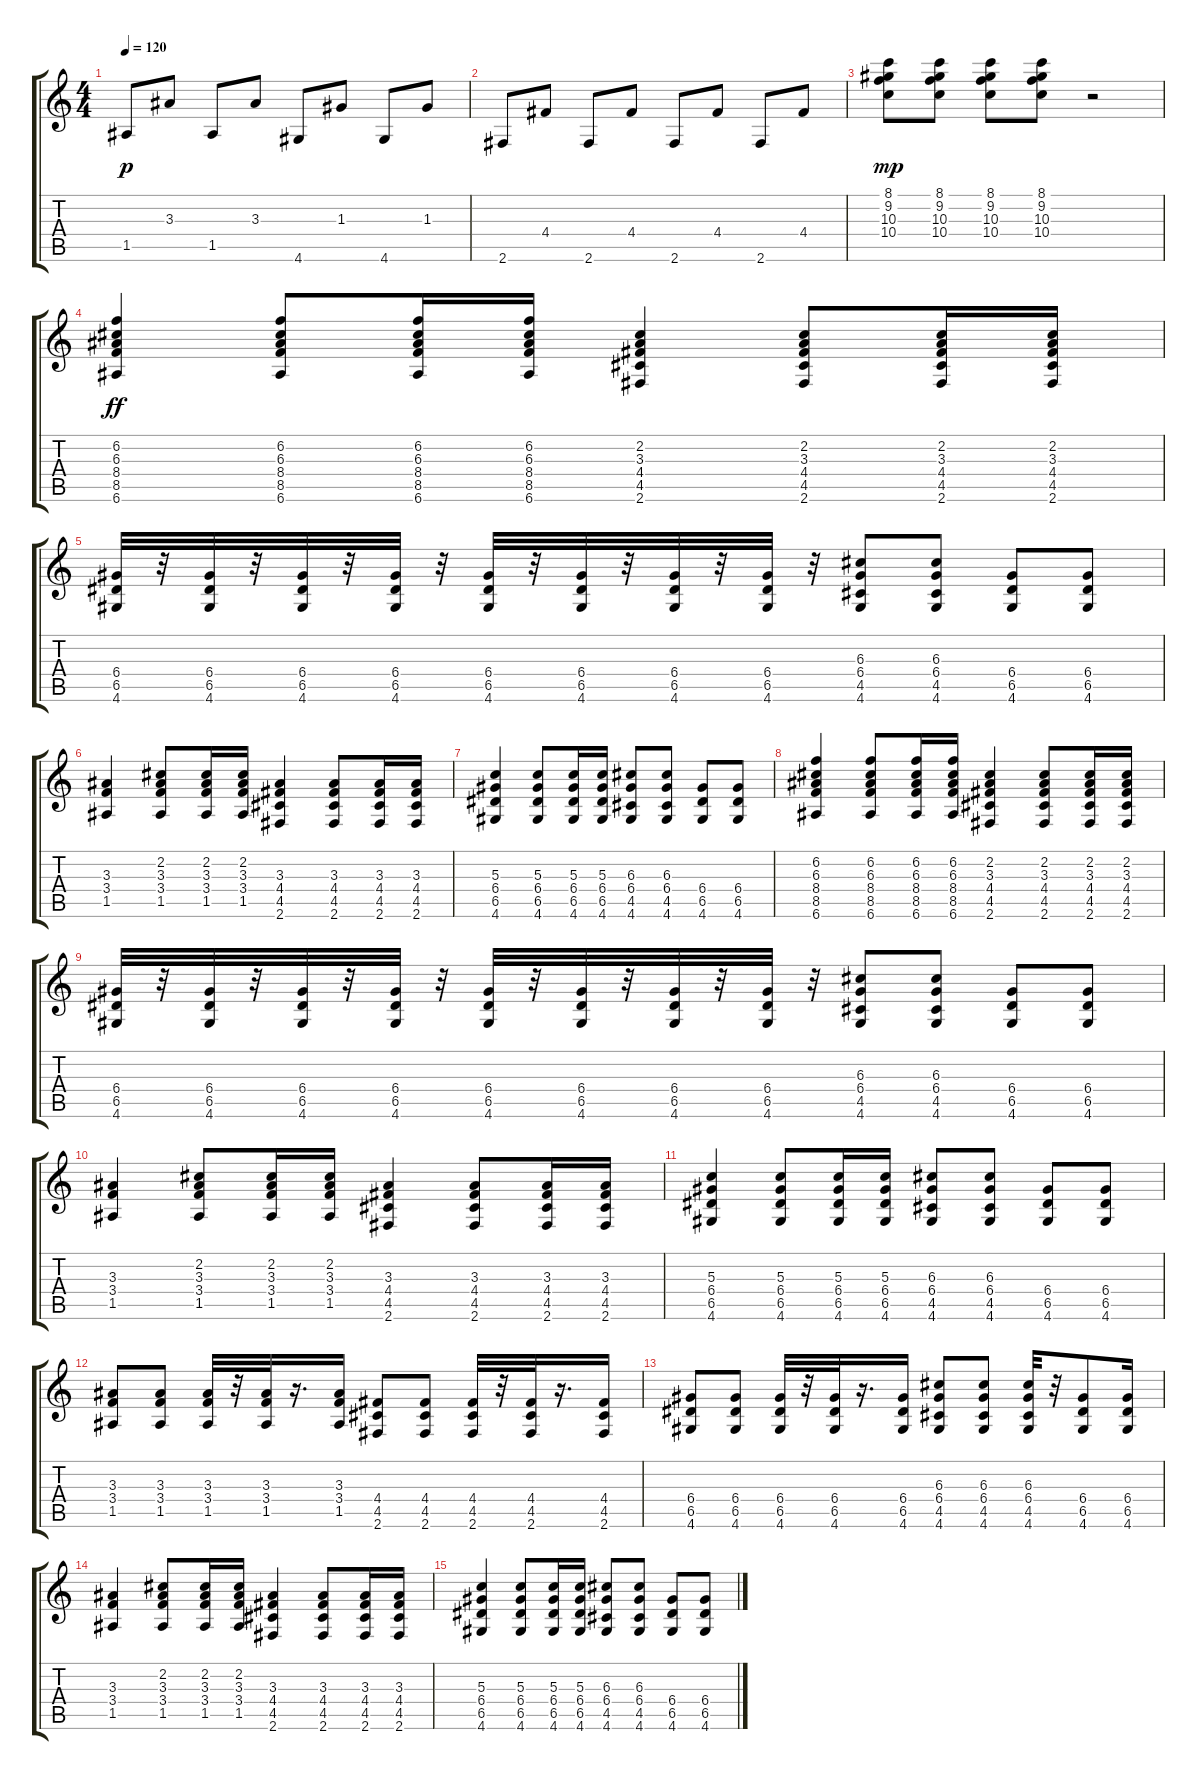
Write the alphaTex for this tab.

\track "" {instrument distortionguitar}
\staff {score tabs}
\tuning (E4 B3 G3 D3 A2 E2) {hide}
\ts (4 4)
\tempo 120
\clef g2
\ks c
1.5.8{dy p} 3.3.8 1.5.8 3.3.8 4.6.8 1.3.8 4.6.8 1.3.8 |
2.6.8 4.4.8 2.6.8 4.4.8 2.6.8 4.4.8 2.6.8 4.4.8 |
(8.1 9.2 10.3 10.4).8{dy mp} (8.1 9.2 10.3 10.4).8 (8.1 9.2 10.3 10.4).8 (8.1 9.2 10.3 10.4).8 r.2 |
(6.2 6.3 8.4 8.5 6.6).4{dy ff} (6.2 6.3 8.4 8.5 6.6).8 (6.2 6.3 8.4 8.5 6.6).16 (6.2 6.3 8.4 8.5 6.6).16 (2.2 3.3 4.4 4.5 2.6).4 (2.2 3.3 4.4 4.5 2.6).8 (2.2 3.3 4.4 4.5 2.6).16 (2.2 3.3 4.4 4.5 2.6).16 |
(6.4 6.5 4.6).32 r.32 (6.4 6.5 4.6).32 r.32 (6.4 6.5 4.6).32 r.32 (6.4 6.5 4.6).32 r.32 (6.4 6.5 4.6).32 r.32 (6.4 6.5 4.6).32 r.32 (6.4 6.5 4.6).32 r.32 (6.4 6.5 4.6).32 r.32 (6.3 6.4 4.5 4.6).8 (6.3 6.4 4.5 4.6).8 (6.4 6.5 4.6).8 (6.4 6.5 4.6).8 |
(3.3 3.4 1.5).4 (2.2 3.3 3.4 1.5).8 (2.2 3.3 3.4 1.5).16 (2.2 3.3 3.4 1.5).16 (3.3 4.4 4.5 2.6).4 (3.3 4.4 4.5 2.6).8 (3.3 4.4 4.5 2.6).16 (3.3 4.4 4.5 2.6).16 |
(5.3 6.4 6.5 4.6).4 (5.3 6.4 6.5 4.6).8 (5.3 6.4 6.5 4.6).16 (5.3 6.4 6.5 4.6).16 (6.3 6.4 4.5 4.6).8 (6.3 6.4 4.5 4.6).8 (6.4 6.5 4.6).8 (6.4 6.5 4.6).8 |
(6.2 6.3 8.4 8.5 6.6).4 (6.2 6.3 8.4 8.5 6.6).8 (6.2 6.3 8.4 8.5 6.6).16 (6.2 6.3 8.4 8.5 6.6).16 (2.2 3.3 4.4 4.5 2.6).4 (2.2 3.3 4.4 4.5 2.6).8 (2.2 3.3 4.4 4.5 2.6).16 (2.2 3.3 4.4 4.5 2.6).16 |
(6.4 6.5 4.6).32 r.32 (6.4 6.5 4.6).32 r.32 (6.4 6.5 4.6).32 r.32 (6.4 6.5 4.6).32 r.32 (6.4 6.5 4.6).32 r.32 (6.4 6.5 4.6).32 r.32 (6.4 6.5 4.6).32 r.32 (6.4 6.5 4.6).32 r.32 (6.3 6.4 4.5 4.6).8 (6.3 6.4 4.5 4.6).8 (6.4 6.5 4.6).8 (6.4 6.5 4.6).8 |
(3.3 3.4 1.5).4 (2.2 3.3 3.4 1.5).8 (2.2 3.3 3.4 1.5).16 (2.2 3.3 3.4 1.5).16 (3.3 4.4 4.5 2.6).4 (3.3 4.4 4.5 2.6).8 (3.3 4.4 4.5 2.6).16 (3.3 4.4 4.5 2.6).16 |
(5.3 6.4 6.5 4.6).4 (5.3 6.4 6.5 4.6).8 (5.3 6.4 6.5 4.6).16 (5.3 6.4 6.5 4.6).16 (6.3 6.4 4.5 4.6).8 (6.3 6.4 4.5 4.6).8 (6.4 6.5 4.6).8 (6.4 6.5 4.6).8 |
(3.3 3.4 1.5).8 (3.3 3.4 1.5).8 (3.3 3.4 1.5).32 r.32 (3.3 3.4 1.5).32 r.16{d} (3.3 3.4 1.5).16 (4.4 4.5 2.6).8 (4.4 4.5 2.6).8 (4.4 4.5 2.6).32 r.32 (4.4 4.5 2.6).32 r.16{d} (4.4 4.5 2.6).16 |
(6.4 6.5 4.6).8 (6.4 6.5 4.6).8 (6.4 6.5 4.6).32 r.32 (6.4 6.5 4.6).32 r.16{d} (6.4 6.5 4.6).16 (6.3 6.4 4.5 4.6).8 (6.3 6.4 4.5 4.6).8 (6.3 6.4 4.5 4.6).32 r.32 (6.4 6.5 4.6).8 (6.4 6.5 4.6).16 |
(3.3 3.4 1.5).4 (2.2 3.3 3.4 1.5).8 (2.2 3.3 3.4 1.5).16 (2.2 3.3 3.4 1.5).16 (3.3 4.4 4.5 2.6).4 (3.3 4.4 4.5 2.6).8 (3.3 4.4 4.5 2.6).16 (3.3 4.4 4.5 2.6).16 |
(5.3 6.4 6.5 4.6).4 (5.3 6.4 6.5 4.6).8 (5.3 6.4 6.5 4.6).16 (5.3 6.4 6.5 4.6).16 (6.3 6.4 4.5 4.6).8 (6.3 6.4 4.5 4.6).8 (6.4 6.5 4.6).8 (6.4 6.5 4.6).8
